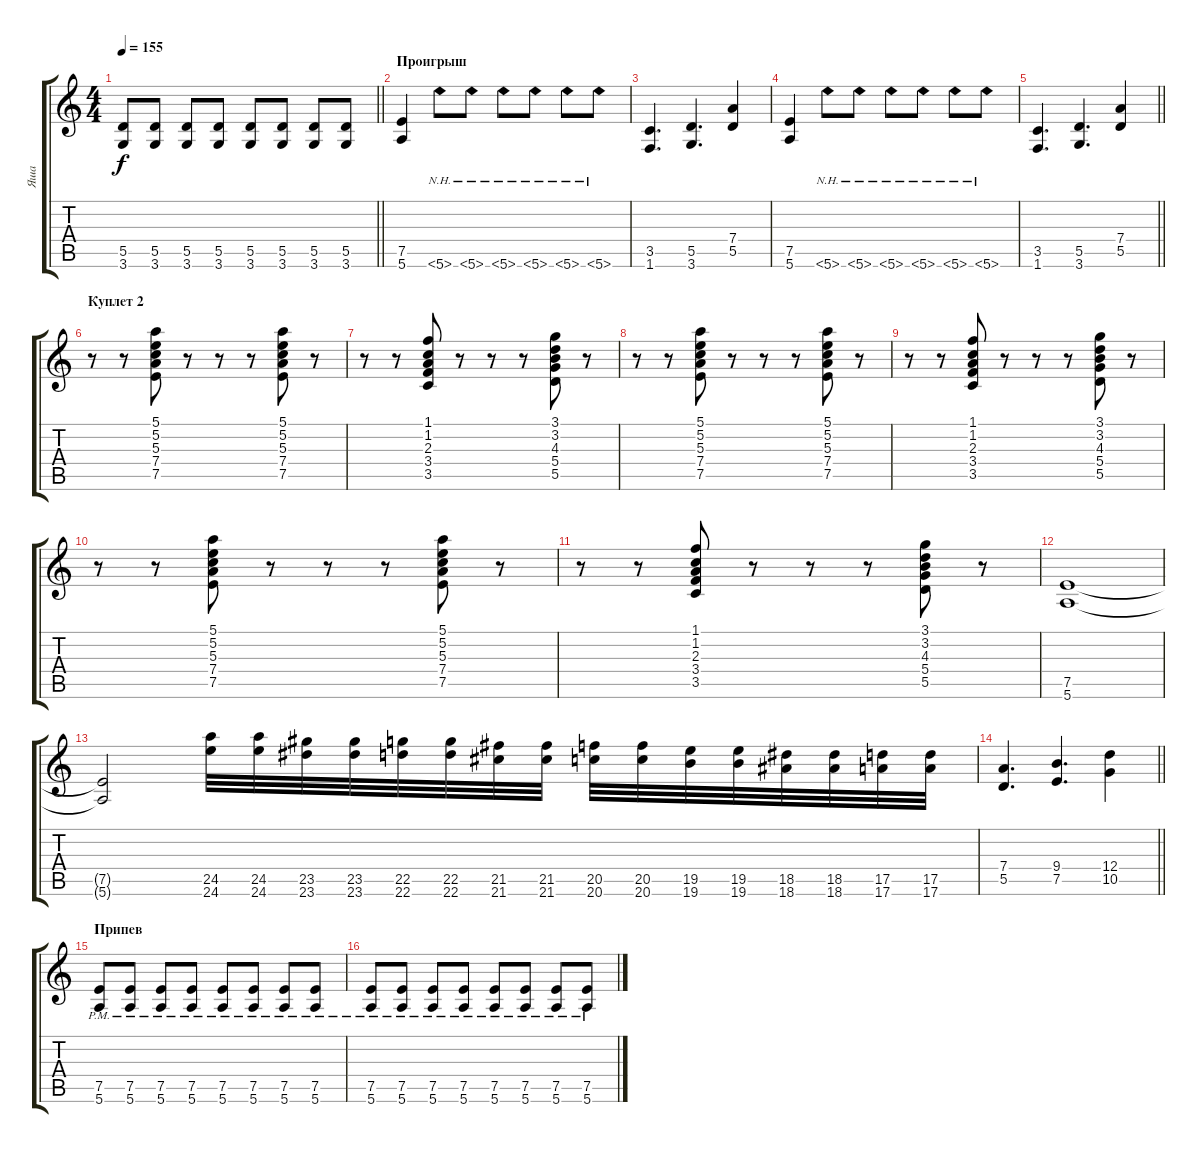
\track ("Яша" "Яша") {instrument overdrivenguitar}
\staff {score tabs}
\tuning (E4 B3 G3 D3 A2 E2) {hide}
\ts (4 4)
\tempo 155
\clef g2
\barLineRight lightlight
\ks c
(5.5 3.6).8{dy f} (5.5 3.6).8 (5.5 3.6).8 (5.5 3.6).8 (5.5 3.6).8 (5.5 3.6).8 (5.5 3.6).8 (5.5 3.6).8 |
\section ("" "Проигрыш")
(7.5 5.6).4 5.6{nh}.8 5.6{nh}.8 5.6{nh}.8 5.6{nh}.8 5.6{nh}.8 5.6{nh}.8 |
(3.5 1.6).4{d} (5.5 3.6).4{d} (7.4 5.5).4 |
(7.5 5.6).4 5.6{nh}.8 5.6{nh}.8 5.6{nh}.8 5.6{nh}.8 5.6{nh}.8 5.6{nh}.8 |
\barLineRight lightlight
(3.5 1.6).4{d} (5.5 3.6).4{d} (7.4 5.5).4 |
\section ("" "Куплет 2")
r.8{volume 9} r.8 (5.1 5.2 5.3 7.4 7.5).8 r.8 r.8 r.8 (5.1 5.2 5.3 7.4 7.5).8 r.8 |
r.8 r.8 (1.1 1.2 2.3 3.4 3.5).8 r.8 r.8 r.8 (3.1 3.2 4.3 5.4 5.5).8 r.8 |
r.8 r.8 (5.1 5.2 5.3 7.4 7.5).8 r.8 r.8 r.8 (5.1 5.2 5.3 7.4 7.5).8 r.8 |
r.8 r.8 (1.1 1.2 2.3 3.4 3.5).8 r.8 r.8 r.8 (3.1 3.2 4.3 5.4 5.5).8 r.8 |
r.8 r.8 (5.1 5.2 5.3 7.4 7.5).8 r.8 r.8 r.8 (5.1 5.2 5.3 7.4 7.5).8 r.8 |
r.8 r.8 (1.1 1.2 2.3 3.4 3.5).8 r.8 r.8 r.8 (3.1 3.2 4.3 5.4 5.5).8 r.8 |
(7.5 5.6).1{volume 13} |
(7.5{t} 5.6{t}).2 (24.5 24.6).32 (24.5 24.6).32 (23.5 23.6).32 (23.5 23.6).32 (22.5 22.6).32 (22.5 22.6).32 (21.5 21.6).32 (21.5 21.6).32 (20.5 20.6).32 (20.5 20.6).32 (19.5 19.6).32 (19.5 19.6).32 (18.5 18.6).32 (18.5 18.6).32 (17.5 17.6).32 (17.5 17.6).32 |
\barLineRight lightlight
(7.4 5.5).4{d} (9.4 7.5).4{d} (12.4 10.5).4 |
\section ("" "Припев")
(7.5{pm} 5.6{pm}).8 (7.5{pm} 5.6{pm}).8 (7.5{pm} 5.6{pm}).8 (7.5{pm} 5.6{pm}).8 (7.5{pm} 5.6{pm}).8 (7.5{pm} 5.6{pm}).8 (7.5{pm} 5.6{pm}).8 (7.5{pm} 5.6{pm}).8 |
(7.5{pm} 5.6{pm}).8 (7.5{pm} 5.6{pm}).8 (7.5{pm} 5.6{pm}).8 (7.5{pm} 5.6{pm}).8 (7.5{pm} 5.6{pm}).8 (7.5{pm} 5.6{pm}).8 (7.5{pm} 5.6{pm}).8 (7.5{pm} 5.6{pm}).8
